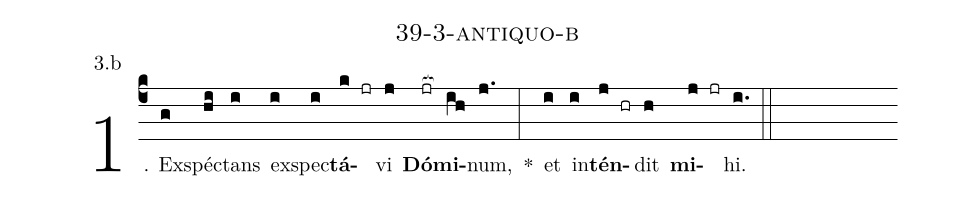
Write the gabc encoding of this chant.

name: 39-3-antiquo-b;
annotation: 3.b;
%%
(c4)1. Ex(g)spéc(hi)tans(i) ex(i)spec(i)<b>tá</b>(k jr)vi(j) <b>Dó</b>(jr[ocb:1{])<b>mi</b>(ih[ocb:0}])num,(j.) *(:) et(i) in(i)<b>tén</b>(j hr)dit(h) <b>mi</b>(j jr)hi.(i.) (::)
